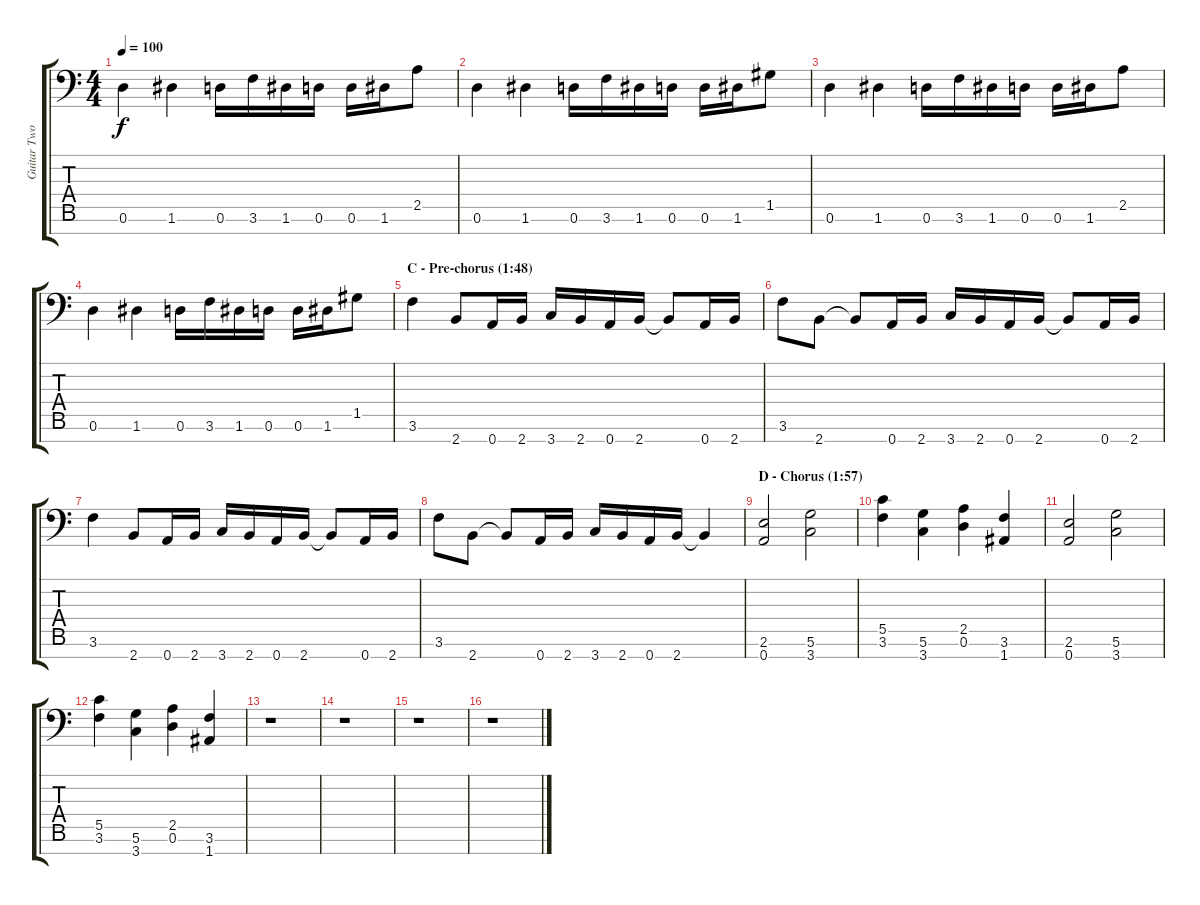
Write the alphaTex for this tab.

\track ("Guitar Two" "Guitar Two") {instrument distortionguitar}
\staff {score tabs}
\tuning (D4 A3 F3 C3 G2 D2 A1) {hide}
\ts (4 4)
\tempo 100
\clef f4
\ks c
0.6.4{dy f} 1.6.4 0.6.16 3.6.16 1.6.16 0.6.16 0.6.16 1.6.16 2.5.8 |
0.6.4 1.6.4 0.6.16 3.6.16 1.6.16 0.6.16 0.6.16 1.6.16 1.5.8 |
0.6.4 1.6.4 0.6.16 3.6.16 1.6.16 0.6.16 0.6.16 1.6.16 2.5.8 |
0.6.4 1.6.4 0.6.16 3.6.16 1.6.16 0.6.16 0.6.16 1.6.16 1.5.8 |
\section ("" "C - Pre-chorus (1:48)")
3.6.4 2.7.8 0.7.16 2.7.16 3.7.16 2.7.16 0.7.16 2.7.16 2.7{t}.8 0.7.16 2.7.16 |
3.6.8 2.7.8 2.7{t}.8 0.7.16 2.7.16 3.7.16 2.7.16 0.7.16 2.7.16 2.7{t}.8 0.7.16 2.7.16 |
3.6.4 2.7.8 0.7.16 2.7.16 3.7.16 2.7.16 0.7.16 2.7.16 2.7{t}.8 0.7.16 2.7.16 |
3.6.8 2.7.8 2.7{t}.8 0.7.16 2.7.16 3.7.16 2.7.16 0.7.16 2.7.16 2.7{t}.4 |
\section ("" "D - Chorus (1:57)")
(2.6 0.7).2 (5.6 3.7).2 |
(5.5 3.6).4 (5.6 3.7).4 (2.5 0.6).4 (3.6 1.7).4 |
(2.6 0.7).2 (5.6 3.7).2 |
(5.5 3.6).4 (5.6 3.7).4 (2.5 0.6).4 (3.6 1.7).4 |
r.1 |
r.1 |
r.1 |
r.1
